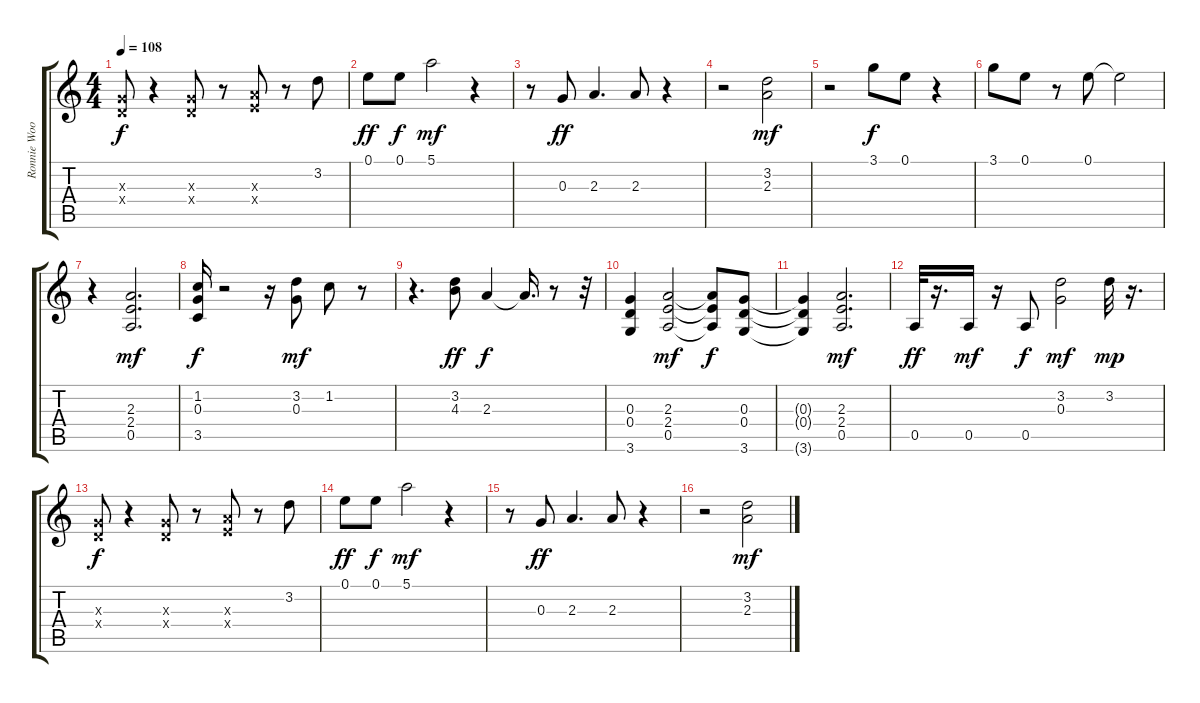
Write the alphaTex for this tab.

\track ("Ronnie Wood" "Ronnie Woo") {instrument overdrivenguitar}
\staff {score tabs}
\tuning (E4 B3 G3 D3 A2 E2) {hide}
\ts (4 4)
\tempo 108
\clef g2
\ks c
(0.3{x} 0.4{x}).8{dy f} r.4 (0.3{x} 0.4{x}).8 r.8 (2.3{x} 2.4{x}).8 r.8 3.2.8 |
0.1.8{dy ff} 0.1.8{dy f} 5.1.2{dy mf} r.4 |
r.8 0.3.8{dy ff} 2.3.4{d} 2.3.8 r.4 |
r.2 (3.2 2.3).2{dy mf} |
r.2 3.1.8{dy f} 0.1.8 r.4 |
3.1.8 0.1.8 r.8 0.1.8 0.1{t}.2 |
r.4 (2.3 2.4 0.5).2{d dy mf} |
(1.2 0.3 3.5).16{dy f} r.2 r.16 (3.2 0.3).8{dy mf} 1.2.8 r.8 |
r.4{d} (3.2 4.3).8{dy ff} 2.3.4{dy f} 2.3{t}.16{d} r.8 r.32 |
(0.3 0.4 3.6).4 (2.3 2.4 0.5).2{dy mf} (2.3{t} 2.4{t} 0.5{t}).8{dy f} (0.3 0.4 3.6).8 |
(0.3{t} 0.4{t} 3.6{t}).4 (2.3 2.4 0.5).2{d dy mf} |
0.5.32{dy ff} r.16{d} 0.5.16{dy mf} r.16 0.5.8{dy f} (3.2 0.3).2{dy mf} 3.2.32{dy mp} r.16{d} |
(0.3{x} 0.4{x}).8{dy f} r.4 (0.3{x} 0.4{x}).8 r.8 (2.3{x} 2.4{x}).8 r.8 3.2.8 |
0.1.8{dy ff} 0.1.8{dy f} 5.1.2{dy mf} r.4 |
r.8 0.3.8{dy ff} 2.3.4{d} 2.3.8 r.4 |
r.2 (3.2 2.3).2{dy mf}
